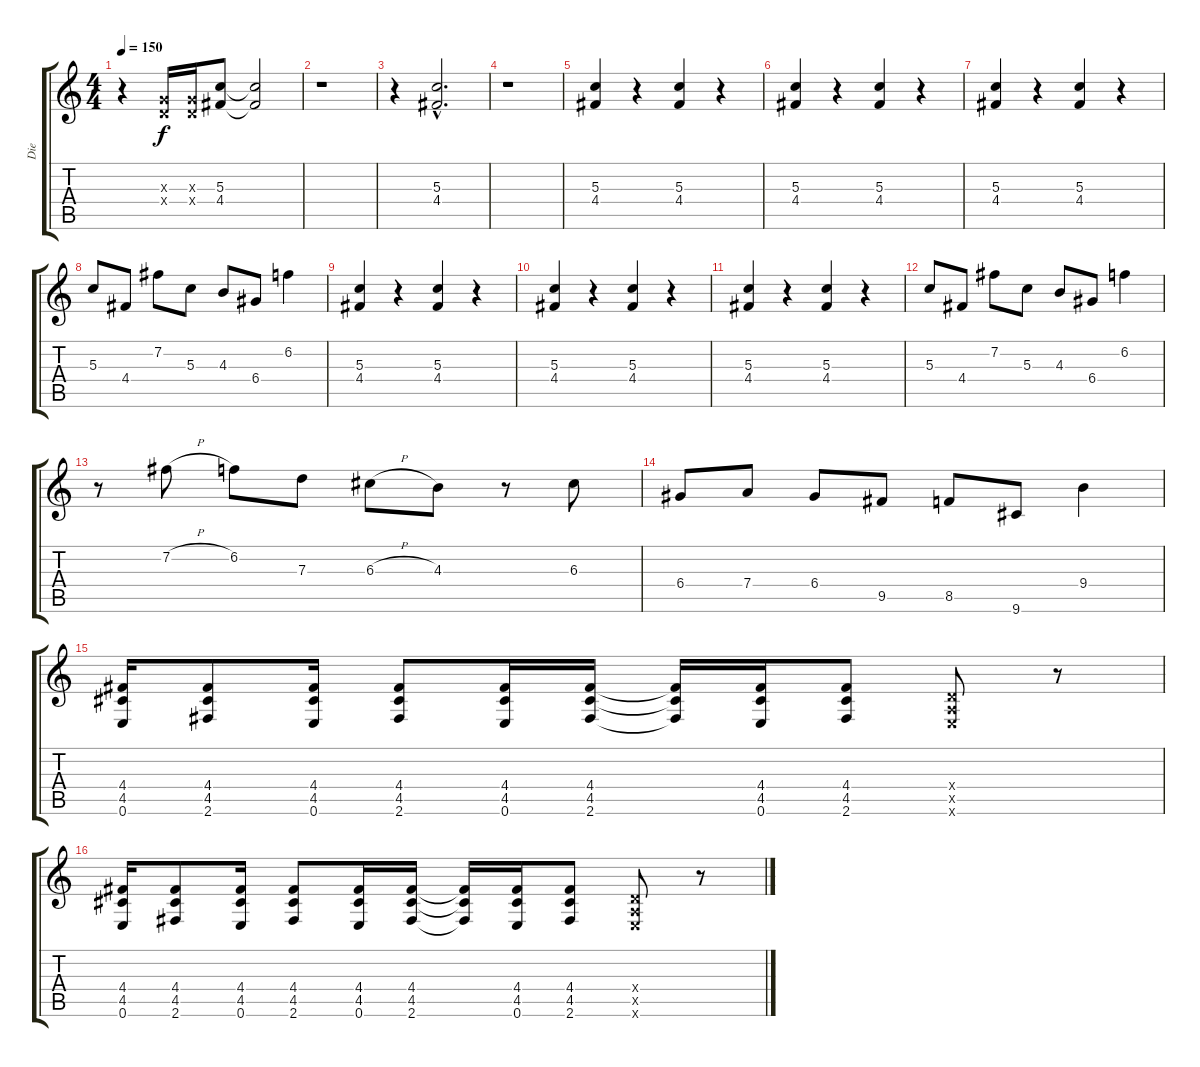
\track ("Die" "Die") {instrument distortionguitar}
\staff {score tabs}
\tuning (E4 B3 G3 D3 A2 E2) {hide}
\ts (4 4)
\tempo 150
\clef g2
\ks c
r.4{dy f} (0.3{x} 0.4{x}).16 (0.3{x} 0.4{x}).16 (5.3 4.4).8 (5.3{t} 4.4{t}).2 |
r.1 |
r.4 (5.3{hac} 4.4{hac}).2{d} |
r.1 |
(5.3 4.4).4 r.4 (5.3 4.4).4 r.4 |
(5.3 4.4).4 r.4 (5.3 4.4).4 r.4 |
(5.3 4.4).4 r.4 (5.3 4.4).4 r.4 |
5.3.8 4.4.8 7.2.8 5.3.8 4.3.8 6.4.8 6.2.4 |
(5.3 4.4).4 r.4 (5.3 4.4).4 r.4 |
(5.3 4.4).4 r.4 (5.3 4.4).4 r.4 |
(5.3 4.4).4 r.4 (5.3 4.4).4 r.4 |
5.3.8 4.4.8 7.2.8 5.3.8 4.3.8 6.4.8 6.2.4 |
r.8 7.2{h}.8 6.2.8 7.3.8 6.3{h}.8 4.3.8 r.8 6.3.8 |
6.4.8 7.4.8 6.4.8 9.5.8 8.5.8 9.6.8 9.4.4 |
(4.4 4.5 0.6).16 (4.4 4.5 2.6).8 (4.4 4.5 0.6).16 (4.4 4.5 2.6).8 (4.4 4.5 0.6).16 (4.4 4.5 2.6).16 (4.4{t} 4.5{t} 2.6{t}).16 (4.4 4.5 0.6).16 (4.4 4.5 2.6).8 (0.4{x} 0.5{x} 0.6{x}).8 r.8 |
(4.4 4.5 0.6).16 (4.4 4.5 2.6).8 (4.4 4.5 0.6).16 (4.4 4.5 2.6).8 (4.4 4.5 0.6).16 (4.4 4.5 2.6).16 (4.4{t} 4.5{t} 2.6{t}).16 (4.4 4.5 0.6).16 (4.4 4.5 2.6).8 (0.4{x} 0.5{x} 0.6{x}).8 r.8
